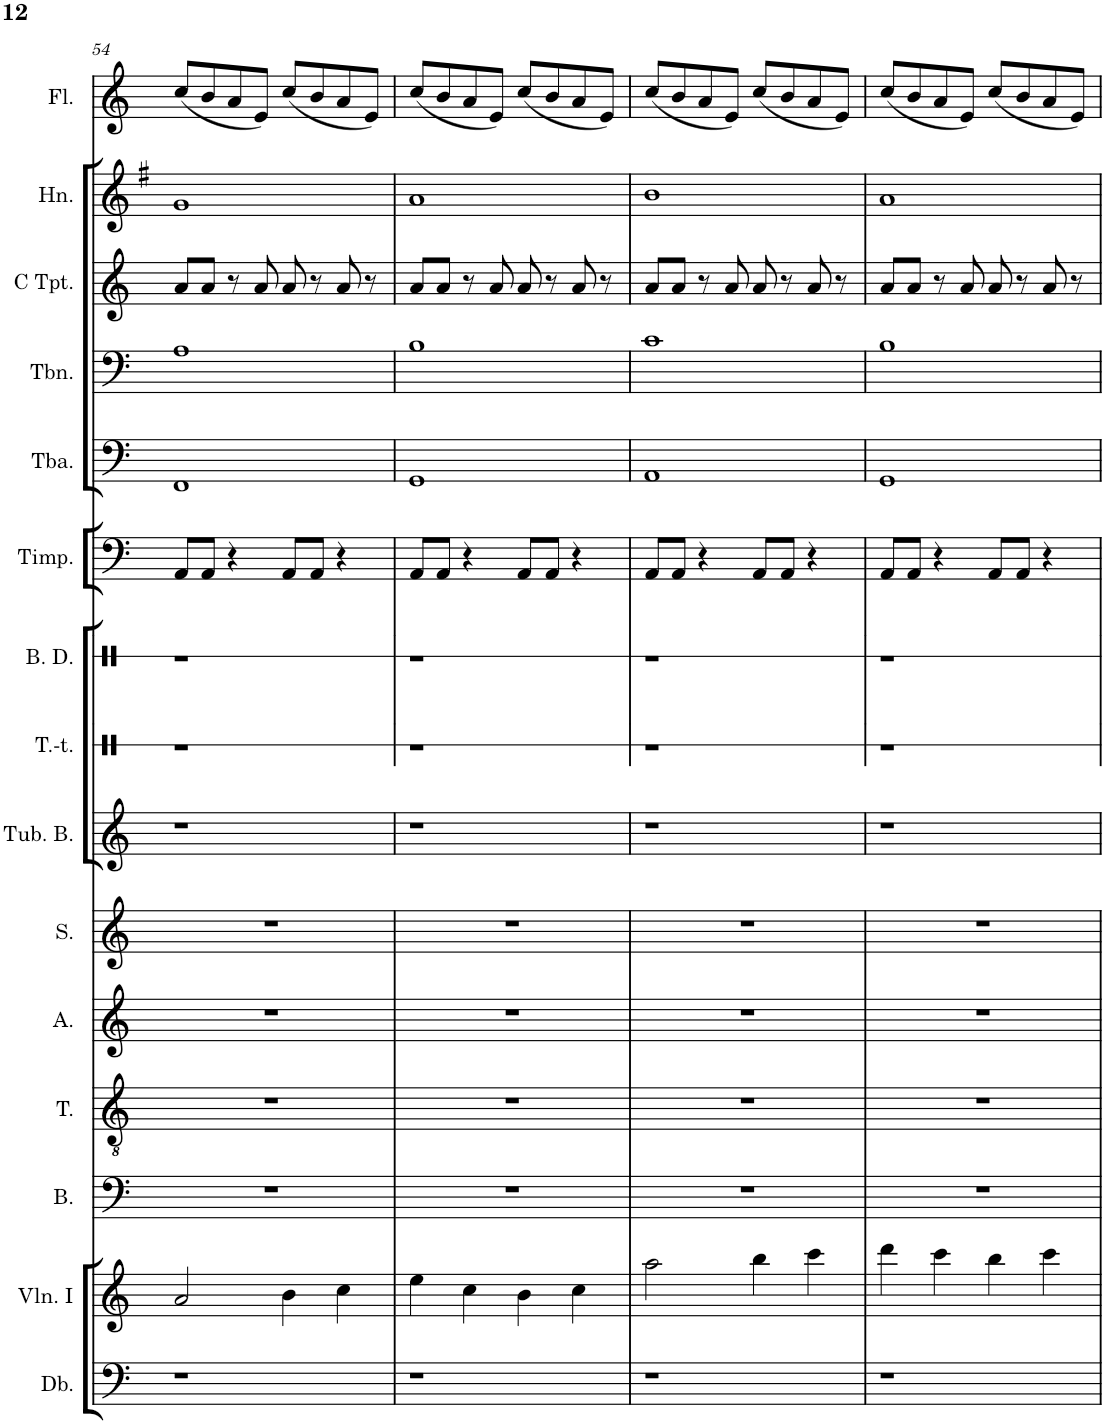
**kern	**kern	**kern	**kern	**kern	**kern	**kern	**kern	**kern	**kern	**kern	**kern	**kern	**kern	**kern
*part15	*part14	*part13	*part12	*part11	*part10	*part9	*part8	*part7	*part6	*part5	*part4	*part3	*part2	*part1
*staff15	*staff14	*staff13	*staff12	*staff11	*staff10	*staff9	*staff8	*staff7	*staff6	*staff5	*staff4	*staff3	*staff2	*staff1
*I"Double Bass	*I"Violin I	*I"Bass	*I"Tenor	*I"Alto	*I"Soprano	*I"Tubular Bells	*I"Tam-tam	*I"Bass Drum	*I"Timpani	*I"Tuba	*I"Trombone	*I"Trumpet in C	*I"Horn in F	*I"Flute
*I'Db.	*I'Vln. I	*I'B.	*I'T.	*I'A.	*I'S.	*I'Tub. B.	*I'T.-t.	*I'B. D.	*I'Timp.	*I'Tba.	*I'Tbn.	*	*I'Hn.	*I'Fl.
!!LO:PB:g=z
*clefF4	*clefG2	*clefF4	*clefGv2	*clefG2	*clefG2	*clefG2	*clefX	*clefX	*clefF4	*clefF4	*clefF4	*clefG2	*clefG2	*clefG2
*Trd7c12	*	*	*	*	*	*	*	*	*	*	*	*	*Trd4c7	*Trd-7c-12
*k[]	*k[]	*k[]	*k[]	*k[]	*k[]	*k[]	*k[]	*k[]	*k[]	*k[]	*k[]	*k[]	*k[f#]	*k[]
*M4/4	*M4/4	*M4/4	*M4/4	*M4/4	*M4/4	*M4/4	*M4/4	*M4/4	*M4/4	*M4/4	*M4/4	*M4/4	*M4/4	*M4/4
=54	=54	=54	=54	=54	=54	=54	=54	=54	=54	=54	=54	=54	=54	=54
1r	2a/	1r	1r	1r	1r	1r	1r	1r	8AA/L	1FF	1A	8a/L	1g	(8cc/L
.	.	.	.	.	.	.	.	.	8AA/J	.	.	8a/J	.	8b/
.	.	.	.	.	.	.	.	.	4r	.	.	8r	.	8a/
.	.	.	.	.	.	.	.	.	.	.	.	8a/	.	8e/J)
.	4b\	.	.	.	.	.	.	.	8AA/L	.	.	8a/	.	(8cc/L
.	.	.	.	.	.	.	.	.	8AA/J	.	.	8r	.	8b/
.	4cc\	.	.	.	.	.	.	.	4r	.	.	8a/	.	8a/
.	.	.	.	.	.	.	.	.	.	.	.	8r	.	8e/J)
=55	=55	=55	=55	=55	=55	=55	=55	=55	=55	=55	=55	=55	=55	=55
1r	4ee\	1r	1r	1r	1r	1r	1r	1r	8AA/L	1GG	1B	8a/L	1a	(8cc/L
.	.	.	.	.	.	.	.	.	8AA/J	.	.	8a/J	.	8b/
.	4cc\	.	.	.	.	.	.	.	4r	.	.	8r	.	8a/
.	.	.	.	.	.	.	.	.	.	.	.	8a/	.	8e/J)
.	4b\	.	.	.	.	.	.	.	8AA/L	.	.	8a/	.	(8cc/L
.	.	.	.	.	.	.	.	.	8AA/J	.	.	8r	.	8b/
.	4cc\	.	.	.	.	.	.	.	4r	.	.	8a/	.	8a/
.	.	.	.	.	.	.	.	.	.	.	.	8r	.	8e/J)
=56	=56	=56	=56	=56	=56	=56	=56	=56	=56	=56	=56	=56	=56	=56
1r	2aa\	1r	1r	1r	1r	1r	1r	1r	8AA/L	1AA	1c	8a/L	1b	(8cc/L
.	.	.	.	.	.	.	.	.	8AA/J	.	.	8a/J	.	8b/
.	.	.	.	.	.	.	.	.	4r	.	.	8r	.	8a/
.	.	.	.	.	.	.	.	.	.	.	.	8a/	.	8e/J)
.	4bb\	.	.	.	.	.	.	.	8AA/L	.	.	8a/	.	(8cc/L
.	.	.	.	.	.	.	.	.	8AA/J	.	.	8r	.	8b/
.	4ccc\	.	.	.	.	.	.	.	4r	.	.	8a/	.	8a/
.	.	.	.	.	.	.	.	.	.	.	.	8r	.	8e/J)
=57	=57	=57	=57	=57	=57	=57	=57	=57	=57	=57	=57	=57	=57	=57
1r	4ddd\	1r	1r	1r	1r	1r	1r	1r	8AA/L	1GG	1B	8a/L	1a	(8cc/L
.	.	.	.	.	.	.	.	.	8AA/J	.	.	8a/J	.	8b/
.	4ccc\	.	.	.	.	.	.	.	4r	.	.	8r	.	8a/
.	.	.	.	.	.	.	.	.	.	.	.	8a/	.	8e/J)
.	4bb\	.	.	.	.	.	.	.	8AA/L	.	.	8a/	.	(8cc/L
.	.	.	.	.	.	.	.	.	8AA/J	.	.	8r	.	8b/
.	4ccc\	.	.	.	.	.	.	.	4r	.	.	8a/	.	8a/
.	.	.	.	.	.	.	.	.	.	.	.	8r	.	8e/J)
=	=	=	=	=	=	=	=	=	=	=	=	=	=	=
*-	*-	*-	*-	*-	*-	*-	*-	*-	*-	*-	*-	*-	*-	*-
